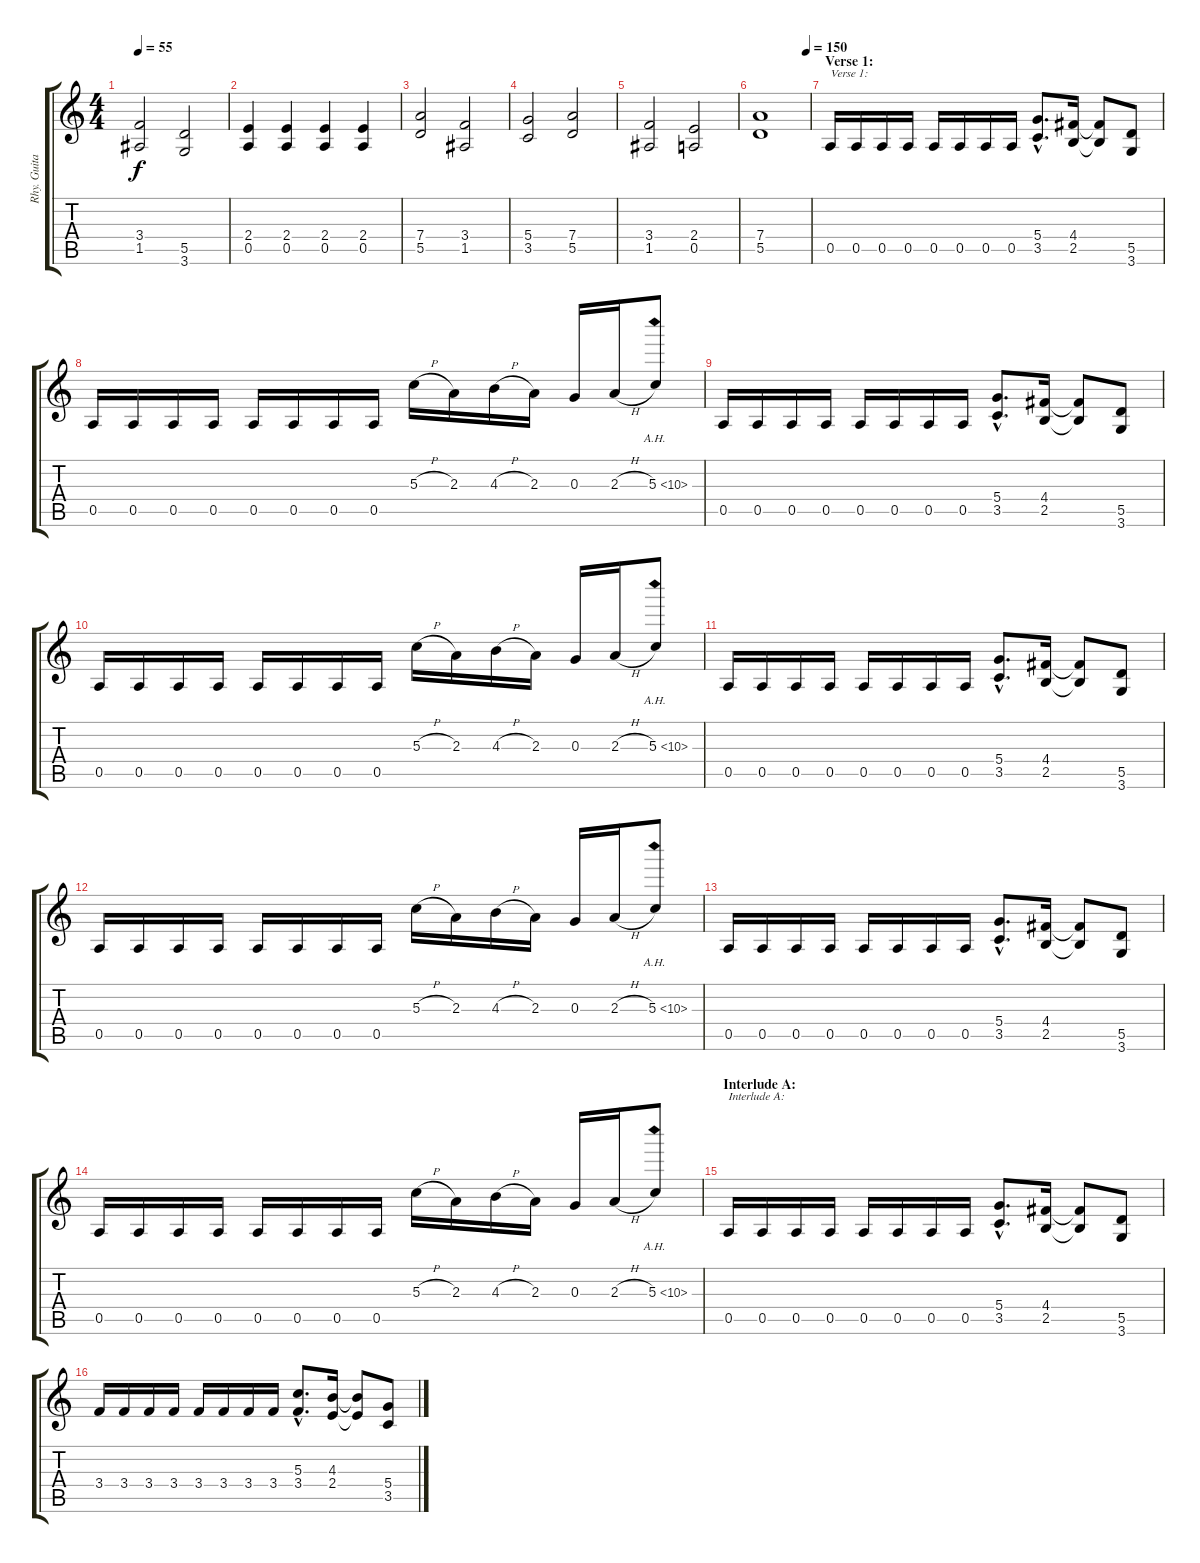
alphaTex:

\track ("Rhy. Guitar 1" "Rhy. Guita") {instrument distortionguitar}
\staff {score tabs}
\tuning (E4 B3 G3 D3 A2 E2) {hide}
\ts (4 4)
\tempo 55
\clef g2
\ks c
(3.4 1.5).2{dy f} (5.5 3.6).2 |
(2.4 0.5).4 (2.4 0.5).4 (2.4 0.5).4 (2.4 0.5).4 |
(7.4 5.5).2 (3.4 1.5).2 |
(5.4 3.5).2 (7.4 5.5).2 |
(3.4 1.5).2 (2.4 0.5).2 |
\tempo (150 0.9375)
(7.4 5.5).1 |
\section ("" "Verse 1:")
0.5.16{txt "Verse 1:"} 0.5.16 0.5.16 0.5.16 0.5.16 0.5.16 0.5.16 0.5.16 (5.4{hac} 3.5{hac}).8{d} (4.4 2.5).16 (4.4{t} 2.5{t}).8 (5.5 3.6).8 |
0.5.16 0.5.16 0.5.16 0.5.16 0.5.16 0.5.16 0.5.16 0.5.16 5.3{h}.16 2.3.16 4.3{h}.16 2.3.16 0.3.16 2.3{h}.16 5.3{ah 5}.8 |
0.5.16 0.5.16 0.5.16 0.5.16 0.5.16 0.5.16 0.5.16 0.5.16 (5.4{hac} 3.5{hac}).8{d} (4.4 2.5).16 (4.4{t} 2.5{t}).8 (5.5 3.6).8 |
0.5.16 0.5.16 0.5.16 0.5.16 0.5.16 0.5.16 0.5.16 0.5.16 5.3{h}.16 2.3.16 4.3{h}.16 2.3.16 0.3.16 2.3{h}.16 5.3{ah 5}.8 |
0.5.16 0.5.16 0.5.16 0.5.16 0.5.16 0.5.16 0.5.16 0.5.16 (5.4{hac} 3.5{hac}).8{d} (4.4 2.5).16 (4.4{t} 2.5{t}).8 (5.5 3.6).8 |
0.5.16 0.5.16 0.5.16 0.5.16 0.5.16 0.5.16 0.5.16 0.5.16 5.3{h}.16 2.3.16 4.3{h}.16 2.3.16 0.3.16 2.3{h}.16 5.3{ah 5}.8 |
0.5.16 0.5.16 0.5.16 0.5.16 0.5.16 0.5.16 0.5.16 0.5.16 (5.4{hac} 3.5{hac}).8{d} (4.4 2.5).16 (4.4{t} 2.5{t}).8 (5.5 3.6).8 |
0.5.16 0.5.16 0.5.16 0.5.16 0.5.16 0.5.16 0.5.16 0.5.16 5.3{h}.16 2.3.16 4.3{h}.16 2.3.16 0.3.16 2.3{h}.16 5.3{ah 5}.8 |
\section ("" "Interlude A:")
0.5.16{txt "Interlude A:"} 0.5.16 0.5.16 0.5.16 0.5.16 0.5.16 0.5.16 0.5.16 (5.4{hac} 3.5{hac}).8{d} (4.4 2.5).16 (4.4{t} 2.5{t}).8 (5.5 3.6).8 |
3.4.16 3.4.16 3.4.16 3.4.16 3.4.16 3.4.16 3.4.16 3.4.16 (5.3{hac} 3.4{hac}).8{d} (4.3 2.4).16 (4.3{t} 2.4{t}).8 (5.4 3.5).8
